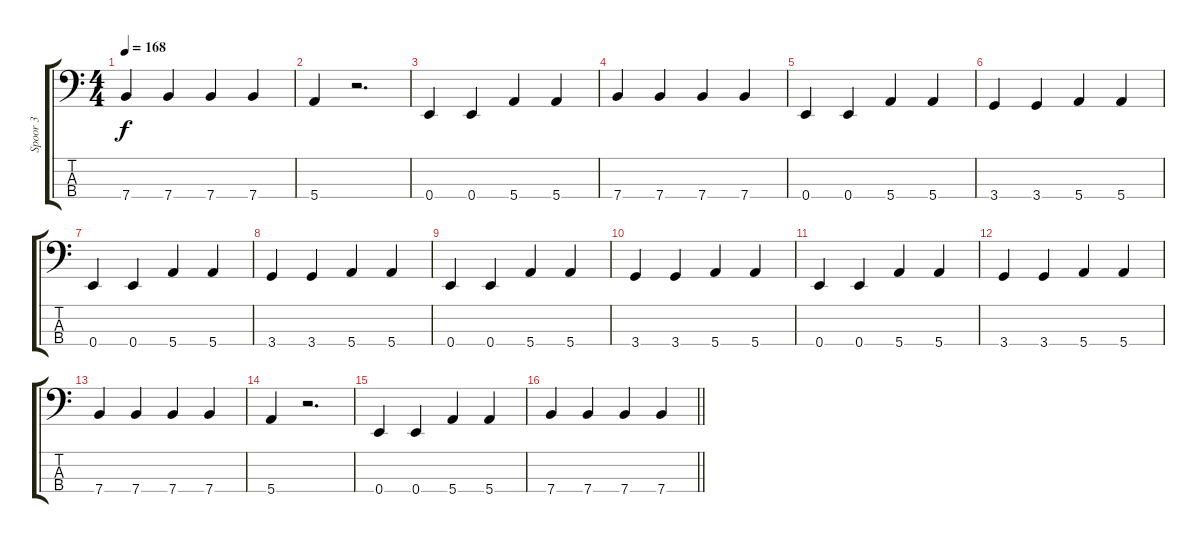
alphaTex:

\track ("Spoor 3" "Spoor 3") {instrument electricbassfinger}
\staff {score tabs}
\tuning (G2 D2 A1 E1) {hide}
\ts (4 4)
\tempo 168
\clef f4
\ks c
7.4.4{dy f} 7.4.4 7.4.4 7.4.4 |
5.4.4 r.2{d} |
0.4.4 0.4.4 5.4.4 5.4.4 |
7.4.4 7.4.4 7.4.4 7.4.4 |
0.4.4 0.4.4 5.4.4 5.4.4 |
3.4.4 3.4.4 5.4.4 5.4.4 |
0.4.4 0.4.4 5.4.4 5.4.4 |
3.4.4 3.4.4 5.4.4 5.4.4 |
0.4.4 0.4.4 5.4.4 5.4.4 |
3.4.4 3.4.4 5.4.4 5.4.4 |
0.4.4 0.4.4 5.4.4 5.4.4 |
3.4.4 3.4.4 5.4.4 5.4.4 |
7.4.4 7.4.4 7.4.4 7.4.4 |
5.4.4 r.2{d} |
0.4.4 0.4.4 5.4.4 5.4.4 |
\barLineRight lightlight
7.4.4 7.4.4 7.4.4 7.4.4
